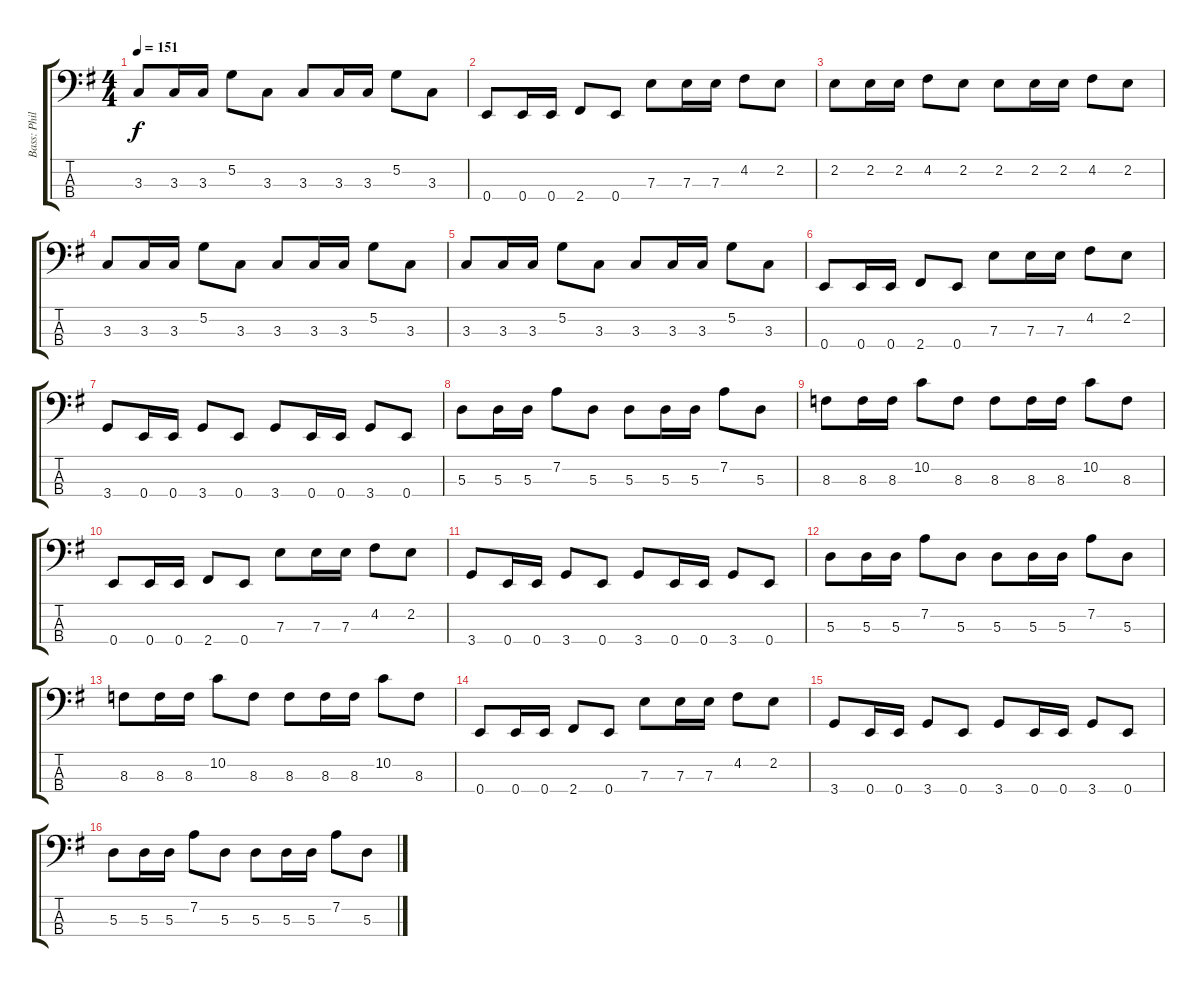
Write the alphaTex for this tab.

\track ("Bass: Phillip" "Bass: Phil") {instrument electricbasspick}
\staff {score tabs}
\tuning (G2 D2 A1 E1) {hide}
\ts (4 4)
\tempo 151
\clef f4
\ks g
3.3.8{dy f} 3.3.16 3.3.16 5.2.8 3.3.8 3.3.8 3.3.16 3.3.16 5.2.8 3.3.8 |
0.4.8 0.4.16 0.4.16 2.4.8 0.4.8 7.3.8 7.3.16 7.3.16 4.2.8 2.2.8 |
2.2.8 2.2.16 2.2.16 4.2.8 2.2.8 2.2.8 2.2.16 2.2.16 4.2.8 2.2.8 |
3.3.8 3.3.16 3.3.16 5.2.8 3.3.8 3.3.8 3.3.16 3.3.16 5.2.8 3.3.8 |
3.3.8 3.3.16 3.3.16 5.2.8 3.3.8 3.3.8 3.3.16 3.3.16 5.2.8 3.3.8 |
0.4.8 0.4.16 0.4.16 2.4.8 0.4.8 7.3.8 7.3.16 7.3.16 4.2.8 2.2.8 |
3.4.8 0.4.16 0.4.16 3.4.8 0.4.8 3.4.8 0.4.16 0.4.16 3.4.8 0.4.8 |
5.3.8 5.3.16 5.3.16 7.2.8 5.3.8 5.3.8 5.3.16 5.3.16 7.2.8 5.3.8 |
8.3.8 8.3.16 8.3.16 10.2.8 8.3.8 8.3.8 8.3.16 8.3.16 10.2.8 8.3.8 |
0.4.8 0.4.16 0.4.16 2.4.8 0.4.8 7.3.8 7.3.16 7.3.16 4.2.8 2.2.8 |
3.4.8 0.4.16 0.4.16 3.4.8 0.4.8 3.4.8 0.4.16 0.4.16 3.4.8 0.4.8 |
5.3.8 5.3.16 5.3.16 7.2.8 5.3.8 5.3.8 5.3.16 5.3.16 7.2.8 5.3.8 |
8.3.8 8.3.16 8.3.16 10.2.8 8.3.8 8.3.8 8.3.16 8.3.16 10.2.8 8.3.8 |
0.4.8 0.4.16 0.4.16 2.4.8 0.4.8 7.3.8 7.3.16 7.3.16 4.2.8 2.2.8 |
3.4.8 0.4.16 0.4.16 3.4.8 0.4.8 3.4.8 0.4.16 0.4.16 3.4.8 0.4.8 |
5.3.8 5.3.16 5.3.16 7.2.8 5.3.8 5.3.8 5.3.16 5.3.16 7.2.8 5.3.8
